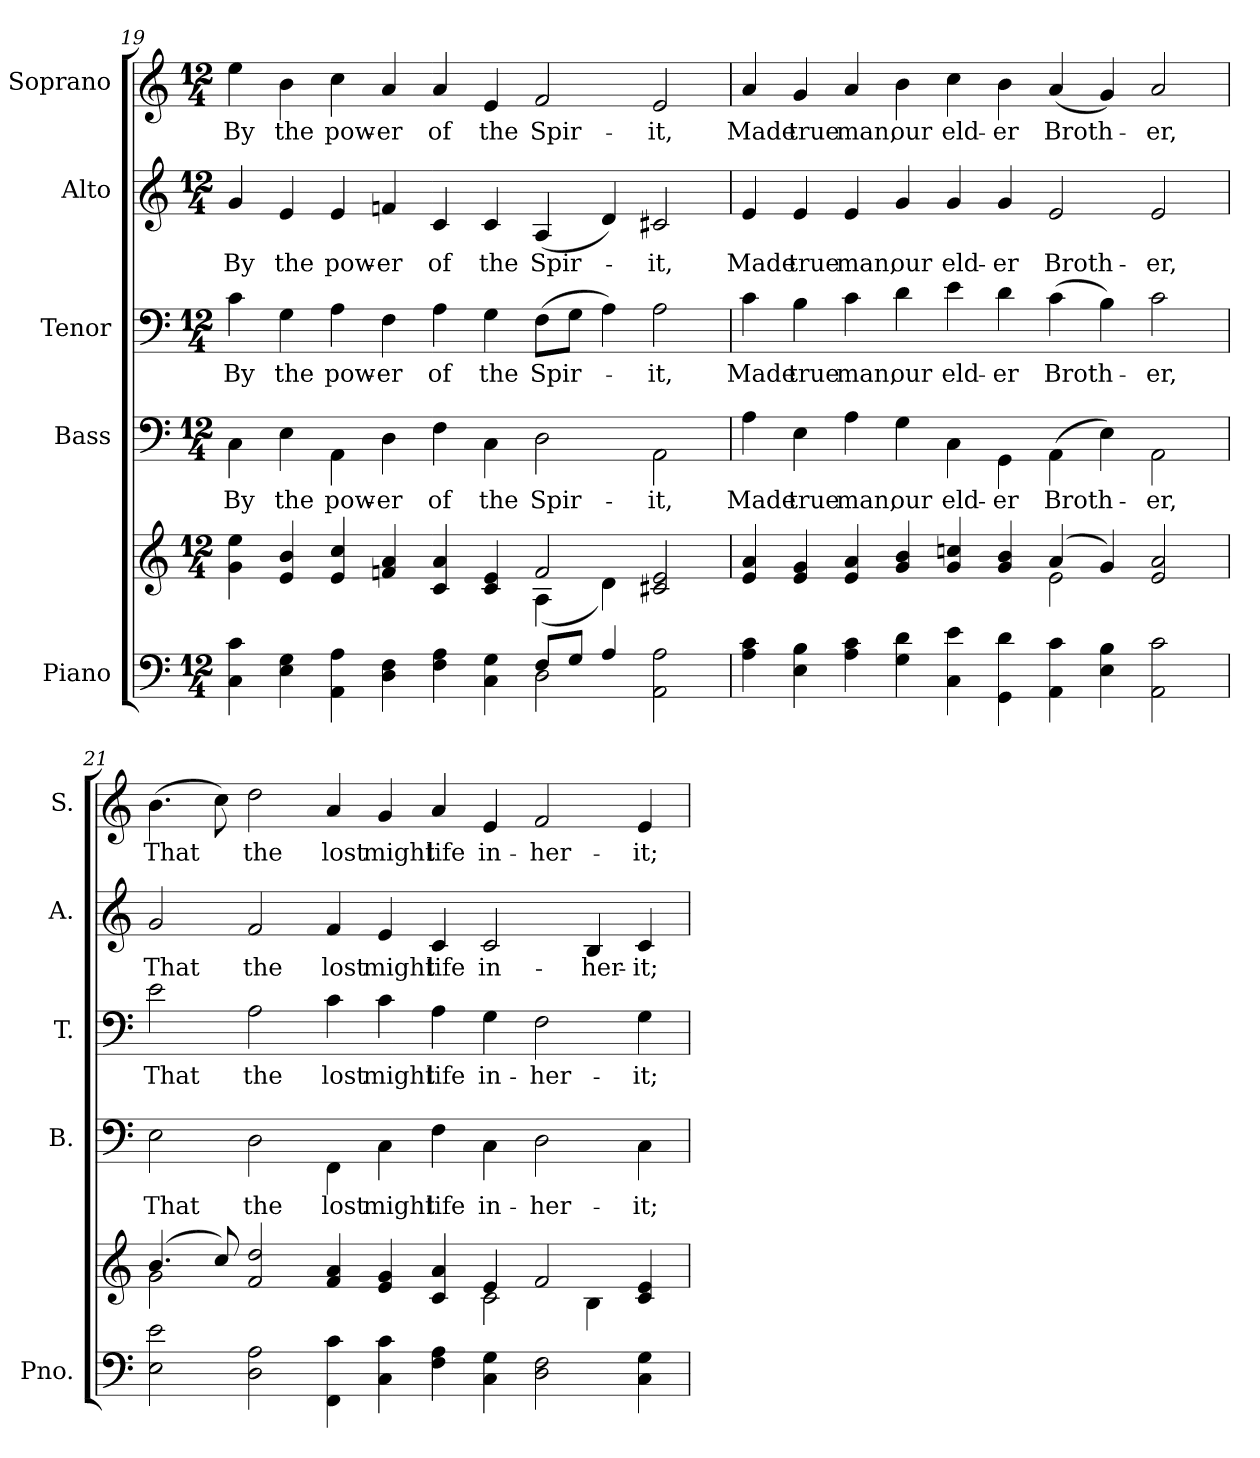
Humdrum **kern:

**kern	**kern	**kern	**text	**kern	**text	**kern	**text	**kern	**text
*part5	*part5	*part4	*part4	*part3	*part3	*part2	*part2	*part1	*part1
*staff6	*staff5	*staff4	*staff4	*staff3	*staff3	*staff2	*staff2	*staff1	*staff1
*I"Piano	*	*I"Bass	*	*I"Tenor	*	*I"Alto	*	*I"Soprano	*
*I'Pno.	*	*I'B.	*	*I'T.	*	*I'A.	*	*I'S.	*
!!LO:PB:g=z
*clefF4	*clefG2	*clefF4	*	*clefF4	*	*clefG2	*	*clefG2	*
*k[]	*k[]	*k[]	*	*k[]	*	*k[]	*	*k[]	*
*C:	*C:	*C:	*	*C:	*	*C:	*	*C:	*
*M12/4	*M12/4	*M12/4	*	*M12/4	*	*M12/4	*	*M12/4	*
=19	=19	=19	=19	=19	=19	=19	=19	=19	=19
*^	*^	*	*	*	*	*	*	*	*
!	!	!	!	!	!LO:LY:b:color=#000000	!	!	!	!	!	!
!	!	!	!	!	!	!	!LO:LY:b:color=#000000	!	!	!	!
!	!	!	!	!	!	!	!	!	!LO:LY:b:color=#000000	!	!
!	!	!	!	!	!	!	!	!	!	!	!LO:LY:b:color=#000000
4Ci\ 4ci	1ryy	4gi\ 4eei	1ryy	4Ci\	By	4ci\	By	4gi/	By	4eei\	By
!	!	!	!	!	!LO:LY:b:color=#000000	!	!	!	!	!	!
!	!	!	!	!	!	!	!LO:LY:b:color=#000000	!	!	!	!
!	!	!	!	!	!	!	!	!	!LO:LY:b:color=#000000	!	!
!	!	!	!	!	!	!	!	!	!	!	!LO:LY:b:color=#000000
4Ei\ 4Gi	.	4ei/ 4bi	.	4Ei\	the	4Gi\	the	4ei/	the	4bi\	the
!	!	!	!	!	!LO:LY:b:color=#000000	!	!	!	!	!	!
!	!	!	!	!	!	!	!LO:LY:b:color=#000000	!	!	!	!
!	!	!	!	!	!	!	!	!	!LO:LY:b:color=#000000	!	!
!	!	!	!	!	!	!	!	!	!	!	!LO:LY:b:color=#000000
4AAi\ 4Ai	.	4ei/ 4cci	.	4AAi\	pow-	4Ai\	pow-	4ei/	pow-	4cci\	pow-
!	!	!	!	!	!LO:LY:b:color=#000000	!	!	!	!	!	!
!	!	!	!	!	!	!	!LO:LY:b:color=#000000	!	!	!	!
!	!	!	!	!	!	!	!	!	!LO:LY:b:color=#000000	!	!
!	!	!	!	!	!	!	!	!	!	!	!LO:LY:b:color=#000000
4Di\ 4Fi	.	4fni/ 4ai	.	4Di\	-er	4Fi\	-er	4fni/	-er	4ai/	-er
!	!	!	!	!	!LO:LY:b:color=#000000	!	!	!	!	!	!
!	!	!	!	!	!	!	!LO:LY:b:color=#000000	!	!	!	!
!	!	!	!	!	!	!	!	!	!LO:LY:b:color=#000000	!	!
!	!	!	!	!	!	!	!	!	!	!	!LO:LY:b:color=#000000
4Fi\ 4Ai	2ryy	4ci/ 4ai	2ryy	4Fi\	of	4Ai\	of	4ci/	of	4ai/	of
!	!	!	!	!	!LO:LY:b:color=#000000	!	!	!	!	!	!
!	!	!	!	!	!	!	!LO:LY:b:color=#000000	!	!	!	!
!	!	!	!	!	!	!	!	!	!LO:LY:b:color=#000000	!	!
!	!	!	!	!	!	!	!	!	!	!	!LO:LY:b:color=#000000
4Ci\ 4Gi	.	4ci/ 4ei	.	4Ci\	the	4Gi\	the	4ci/	the	4ei/	the
!	!	!	!	!	!LO:LY:b:color=#000000	!	!	!	!	!	!
!	!	!	!	!	!	!	!LO:LY:b:color=#000000	!	!	!	!
!	!	!	!	!	!	!	!	!	!LO:LY:b:color=#000000	!	!
!	!	!	!	!	!	!	!	!	!	!	!LO:LY:b:color=#000000
8Fi/L	2Di\	2fi/	(4Ai\	2Di\	Spir-	(8Fi\L	Spir-	(4Ai/	Spir-	2fi/	Spir-
8Gi/J	.	.	.	.	.	8Gi\J	.	.	.	.	.
4Ai/	.	.	4di\)	.	.	4Ai\)	.	4di/)	.	.	.
!	!	!	!	!	!LO:LY:b:color=#000000	!	!	!	!	!	!
!	!	!	!	!	!	!	!LO:LY:b:color=#000000	!	!	!	!
!	!	!	!	!	!	!	!	!	!LO:LY:b:color=#000000	!	!
!	!	!	!	!	!	!	!	!	!	!	!LO:LY:b:color=#000000
2AAi\ 2Ai	2ryy	2c#Xi/ 2ei	2ryy	2AAi\	-it,	2Ai\	-it,	2c#Xi/	-it,	2ei/	-it,
*v	*v	*	*	*	*	*	*	*	*	*	*
!!LO:LB:g=z
=20	=20	=20	=20	=20	=20	=20	=20	=20	=20	=20
*^	*	*	*	*	*	*	*	*	*	*
!	!	!	!	!	!LO:LY:b:color=#000000	!	!	!	!	!	!
*v	*v	*	*	*	*	*	*	*	*	*	*
*^	*	*	*	*	*	*	*	*	*	*
!	!	!	!	!	!	!	!LO:LY:b:color=#000000	!	!	!	!
*v	*v	*	*	*	*	*	*	*	*	*	*
*^	*	*	*	*	*	*	*	*	*	*
!	!	!	!	!	!	!	!	!	!LO:LY:b:color=#000000	!	!
*v	*v	*	*	*	*	*	*	*	*	*	*
*^	*	*	*	*	*	*	*	*	*	*
!	!	!	!	!	!	!	!	!	!	!	!LO:LY:b:color=#000000
*v	*v	*	*	*	*	*	*	*	*	*	*
4Ai\ 4ci	4ei/ 4ai	1ryy	4Ai\	Made	4ci\	Made	4ei/	Made	4ai/	Made
!	!	!	!	!LO:LY:b:color=#000000	!	!	!	!	!	!
!	!	!	!	!	!	!LO:LY:b:color=#000000	!	!	!	!
!	!	!	!	!	!	!	!	!LO:LY:b:color=#000000	!	!
!	!	!	!	!	!	!	!	!	!	!LO:LY:b:color=#000000
4Ei\ 4Bi	4ei/ 4gi	.	4Ei\	true	4Bi\	true	4ei/	true	4gi/	true
!	!	!	!	!LO:LY:b:color=#000000	!	!	!	!	!	!
!	!	!	!	!	!	!LO:LY:b:color=#000000	!	!	!	!
!	!	!	!	!	!	!	!	!LO:LY:b:color=#000000	!	!
!	!	!	!	!	!	!	!	!	!	!LO:LY:b:color=#000000
4Ai\ 4ci	4ei/ 4ai	.	4Ai\	man,	4ci\	man,	4ei/	man,	4ai/	man,
!	!	!	!	!LO:LY:b:color=#000000	!	!	!	!	!	!
!	!	!	!	!	!	!LO:LY:b:color=#000000	!	!	!	!
!	!	!	!	!	!	!	!	!LO:LY:b:color=#000000	!	!
!	!	!	!	!	!	!	!	!	!	!LO:LY:b:color=#000000
4Gi\ 4di	4gi/ 4bi	.	4Gi\	our	4di\	our	4gi/	our	4bi\	our
!	!	!	!	!LO:LY:b:color=#000000	!	!	!	!	!	!
!	!	!	!	!	!	!LO:LY:b:color=#000000	!	!	!	!
!	!	!	!	!	!	!	!	!LO:LY:b:color=#000000	!	!
!	!	!	!	!	!	!	!	!	!	!LO:LY:b:color=#000000
4Ci\ 4ei	4gi/ 4ccni	2ryy	4Ci\	eld-	4ei\	eld-	4gi/	eld-	4cci\	eld-
!	!	!	!	!LO:LY:b:color=#000000	!	!	!	!	!	!
!	!	!	!	!	!	!LO:LY:b:color=#000000	!	!	!	!
!	!	!	!	!	!	!	!	!LO:LY:b:color=#000000	!	!
!	!	!	!	!	!	!	!	!	!	!LO:LY:b:color=#000000
4GGi\ 4di	4gi/ 4bi	.	4GGi\	-er	4di\	-er	4gi/	-er	4bi\	-er
!	!	!	!	!LO:LY:b:color=#000000	!	!	!	!	!	!
!	!	!	!	!	!	!LO:LY:b:color=#000000	!	!	!	!
!	!	!	!	!	!	!	!	!LO:LY:b:color=#000000	!	!
!	!	!	!	!	!	!	!	!	!	!LO:LY:b:color=#000000
4AAi\ 4ci	(4ai/	2ei\	(4AAi\	Broth-	(4ci\	Broth-	2ei/	Broth-	(4ai/	Broth-
4Ei\ 4Bi	4gi/)	.	4Ei\)	.	4Bi\)	.	.	.	4gi/)	.
!	!	!	!	!LO:LY:b:color=#000000	!	!	!	!	!	!
!	!	!	!	!	!	!LO:LY:b:color=#000000	!	!	!	!
!	!	!	!	!	!	!	!	!LO:LY:b:color=#000000	!	!
!	!	!	!	!	!	!	!	!	!	!LO:LY:b:color=#000000
2AAi\ 2ci	2ei/ 2ai	2ryy	2AAi\	-er,	2ci\	-er,	2ei/	-er,	2ai/	-er,
!!LO:PB:g=z
=21	=21	=21	=21	=21	=21	=21	=21	=21	=21	=21
!	!	!	!	!LO:LY:b:color=#000000	!	!	!	!	!	!
!	!	!	!	!	!	!LO:LY:b:color=#000000	!	!	!	!
!	!	!	!	!	!	!	!	!LO:LY:b:color=#000000	!	!
!	!	!	!	!	!	!	!	!	!	!LO:LY:b:color=#000000
2Ei\ 2ei	(4.bi/	2gi\	2Ei\	That	2ei\	That	2gi/	That	(4.bi\	That
.	8cci/)	.	.	.	.	.	.	.	8cci\)	.
!	!	!	!	!LO:LY:b:color=#000000	!	!	!	!	!	!
!	!	!	!	!	!	!LO:LY:b:color=#000000	!	!	!	!
!	!	!	!	!	!	!	!	!LO:LY:b:color=#000000	!	!
!	!	!	!	!	!	!	!	!	!	!LO:LY:b:color=#000000
2Di\ 2Ai	2fi/ 2ddi	2ryy	2Di\	the	2Ai\	the	2fi/	the	2ddi\	the
!	!	!	!	!LO:LY:b:color=#000000	!	!	!	!	!	!
!	!	!	!	!	!	!LO:LY:b:color=#000000	!	!	!	!
!	!	!	!	!	!	!	!	!LO:LY:b:color=#000000	!	!
!	!	!	!	!	!	!	!	!	!	!LO:LY:b:color=#000000
4FFi\ 4ci	4fi/ 4ai	2ryy	4FFi\	lost	4ci\	lost	4fi/	lost	4ai/	lost
!	!	!	!	!LO:LY:b:color=#000000	!	!	!	!	!	!
!	!	!	!	!	!	!LO:LY:b:color=#000000	!	!	!	!
!	!	!	!	!	!	!	!	!LO:LY:b:color=#000000	!	!
!	!	!	!	!	!	!	!	!	!	!LO:LY:b:color=#000000
4Ci\ 4ci	4ei/ 4gi	.	4Ci\	might	4ci\	might	4ei/	might	4gi/	might
!	!	!	!	!LO:LY:b:color=#000000	!	!	!	!	!	!
!	!	!	!	!	!	!LO:LY:b:color=#000000	!	!	!	!
!	!	!	!	!	!	!	!	!LO:LY:b:color=#000000	!	!
!	!	!	!	!	!	!	!	!	!	!LO:LY:b:color=#000000
4Fi\ 4Ai	4ci/ 4ai	4ryy	4Fi\	life	4Ai\	life	4ci/	life	4ai/	life
!	!	!	!	!LO:LY:b:color=#000000	!	!	!	!	!	!
!	!	!	!	!	!	!LO:LY:b:color=#000000	!	!	!	!
!	!	!	!	!	!	!	!	!LO:LY:b:color=#000000	!	!
!	!	!	!	!	!	!	!	!	!	!LO:LY:b:color=#000000
4Ci\ 4Gi	4ei/	2ci\	4Ci\	in-	4Gi\	in-	2ci/	in-	4ei/	in-
!	!	!	!	!LO:LY:b:color=#000000	!	!	!	!	!	!
!	!	!	!	!	!	!LO:LY:b:color=#000000	!	!	!	!
!	!	!	!	!	!	!	!	!	!	!LO:LY:b:color=#000000
2Di\ 2Fi	2fi/	.	2Di\	-her-	2Fi\	-her-	.	.	2fi/	-her-
!	!	!	!	!	!	!	!	!LO:LY:b:color=#000000	!	!
.	.	4Bi\	.	.	.	.	4Bi/	-her-	.	.
!	!	!	!	!LO:LY:b:color=#000000	!	!	!	!	!	!
!	!	!	!	!	!	!LO:LY:b:color=#000000	!	!	!	!
!	!	!	!	!	!	!	!	!LO:LY:b:color=#000000	!	!
!	!	!	!	!	!	!	!	!	!	!LO:LY:b:color=#000000
4Ci\ 4Gi	4ci/ 4ei	4ryy	4Ci\	-it;	4Gi\	-it;	4ci/	-it;	4ei/	-it;
*	*v	*v	*	*	*	*	*	*	*	*
=	=	=	=	=	=	=	=	=	=
*-	*-	*-	*-	*-	*-	*-	*-	*-	*-
